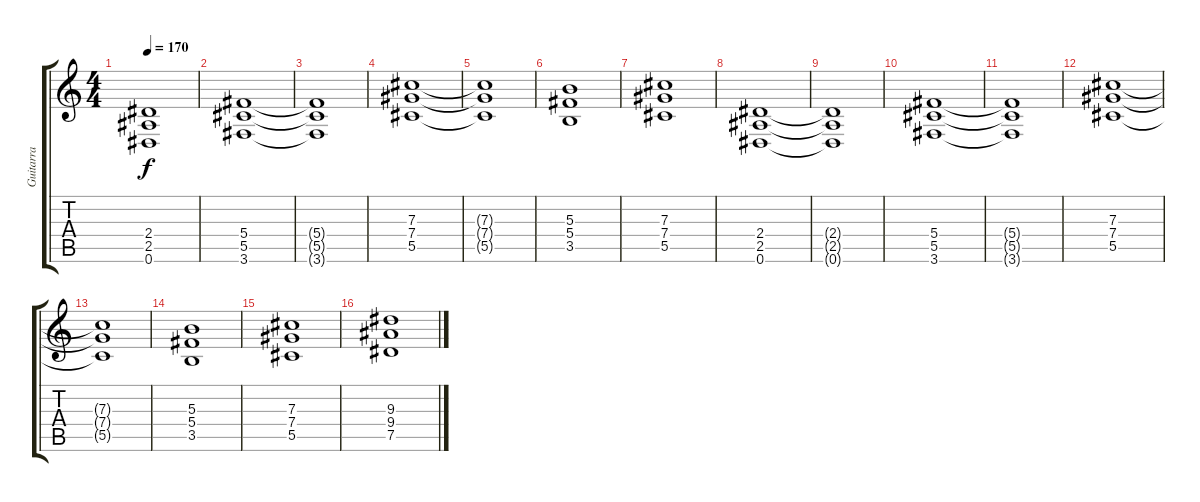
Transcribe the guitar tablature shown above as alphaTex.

\track ("Guitarra" "Guitarra") {instrument distortionguitar}
\staff {score tabs}
\tuning (Eb4 Bb3 Gb3 Db3 Ab2 Eb2) {hide}
\ts (4 4)
\tempo 170
\clef g2
\ks c
(2.4{t} 2.5{t} 0.6{t}).1{dy f} |
(5.4 5.5 3.6).1 |
(5.4{t} 5.5{t} 3.6{t}).1 |
(7.3 7.4 5.5).1 |
(7.3{t} 7.4{t} 5.5{t}).1 |
(5.3 5.4 3.5).1 |
(7.3 7.4 5.5).1 |
(2.4 2.5 0.6).1 |
(2.4{t} 2.5{t} 0.6{t}).1 |
(5.4 5.5 3.6).1 |
(5.4{t} 5.5{t} 3.6{t}).1 |
(7.3 7.4 5.5).1 |
(7.3{t} 7.4{t} 5.5{t}).1 |
(5.3 5.4 3.5).1 |
(7.3 7.4 5.5).1 |
(9.3 9.4 7.5).1
